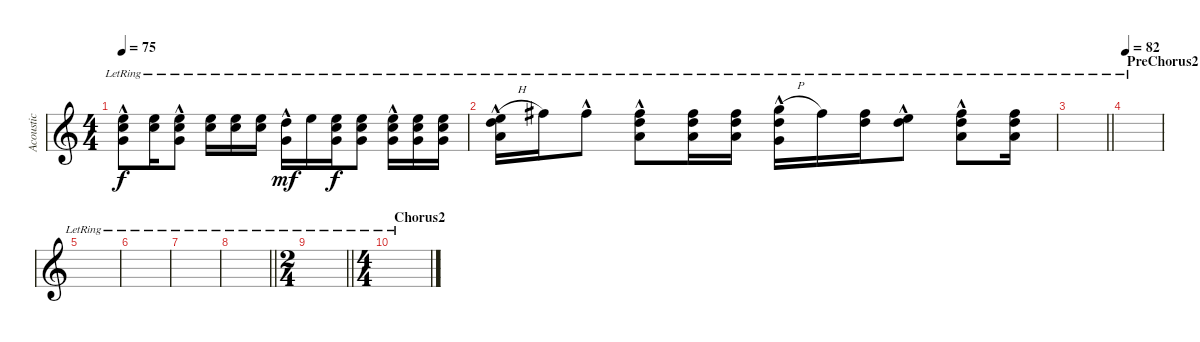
\track ("Acoustic" "Acoustic") {instrument acousticguitarsteel}
\staff {score}
\tuning (E4 B3 G3 D3 A2 E2) {hide}
\ts (4 4)
\tempo 75
\clef g2
\ks c
(0.1 1.2{hac lr} 0.3{hac lr}).8{bd 60 dy f} (0.1 1.2{lr}).16{bu 60} (0.1 1.2{hac lr} 0.3{hac lr}).8{bd 60} (0.1 1.2{lr}).16{bu 60} (0.1 1.2{lr}).16{bd 60} (0.1 1.2{lr}).16{bu 60} (3.2{hac lr} 0.3{hac lr}).16{bd 60 dy mf} 0.1{lr}.16{bu 60} (0.1{lr} 1.2{lr} 0.3{lr}).16{bd 60 dy f} (0.1{lr} 1.2{lr} 0.3{lr}).8{bu 60} (0.1 1.2{hac lr} 0.3{hac lr}).16{bd 60} (0.1{lr} 1.2{lr} 0.3{lr}).16{bu 60} (0.1{lr} 1.2{lr} 0.3{lr}).16{bd 60} |
(0.1{h hac lr} 3.2 2.3).16{bd 60} 2.1{lr}.16 2.1{hac lr}.8{bu 60} (2.1{hac lr} 3.2{hac lr} 2.3{hac lr}).8{bd 60} (2.1{lr} 3.2{lr} 2.3{lr}).16{bu 60} (2.1{lr} 3.2{lr} 2.3{lr}).16{bd 60} (3.1{h hac lr} 3.2{hac lr} 0.3{hac lr}).16{bu 60} 2.1{lr}.16 (2.1{lr} 3.2{lr}).16{bd 60} (0.1{hac lr} 3.2{hac lr}).8{bu 60} (2.1{hac lr} 3.2{hac lr} 2.3{hac lr}).8{bd 60} (2.1{lr} 3.2 2.3).16{bu 60} |
\barLineRight lightlight
|
\section ("" "PreChorus2")
\tempo 82
|
|
|
|
\barLineRight lightlight
|
\ts (2 4)
\barLineRight lightlight
|
\ts (4 4)
\section ("" "Chorus2")
